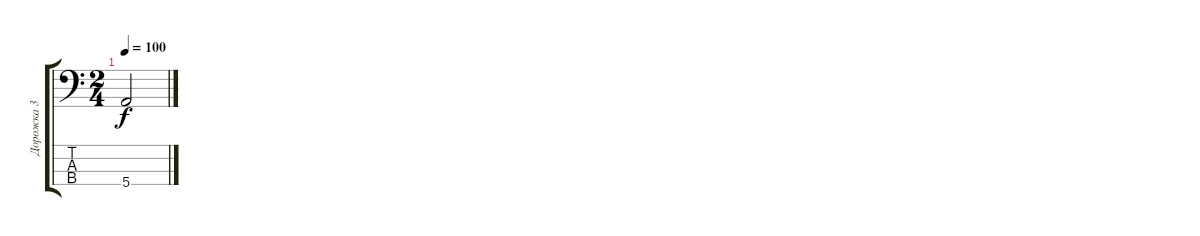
\track ("Дорожка 3" "Дорожка 3") {instrument electricbassfinger}
\staff {score tabs}
\tuning (G2 D2 A1 E1) {hide}
\ts (2 4)
\tempo 100
\clef f4
\ks c
5.4.2{dy f}
